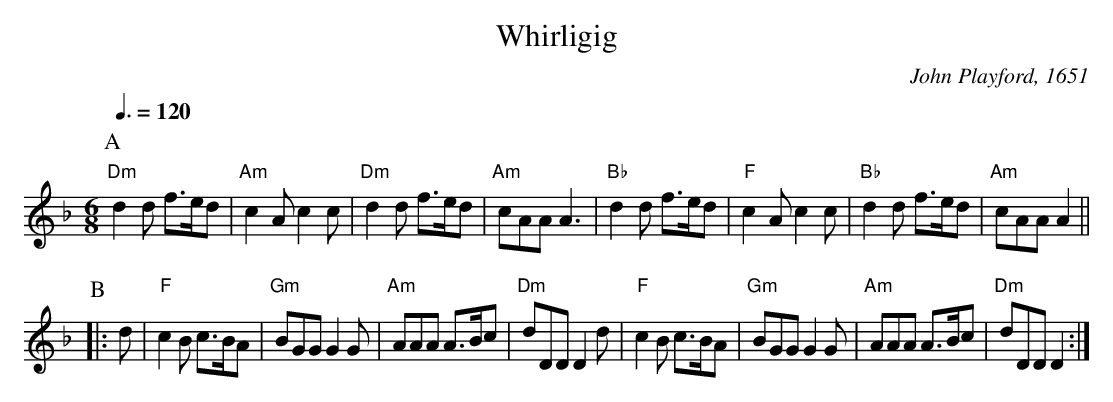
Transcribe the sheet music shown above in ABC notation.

X:1
T:Whirligig
C:John Playford, 1651
Q:3/8=120
M:6/8
L:1/8
K:F
P:A
"Dm"d2 d f>ed | "Am"c2 A c2 c | "Dm"d2 d f>ed | "Am"cAA A3 |\
"Bb"d2 d f>ed | "F"c2 A c2 c | "Bb"d2 d f>ed | "Am"cAA A2 ||
P:B
|:d | "F"c2 B c>BA | "Gm"BGG G2 G | "Am"AAA A>Bc | "Dm"dDD D2 d |\
"F"c2 B c>BA | "Gm"BGG G2 G | "Am"AAA A>Bc | "Dm"dDD D2 :|
